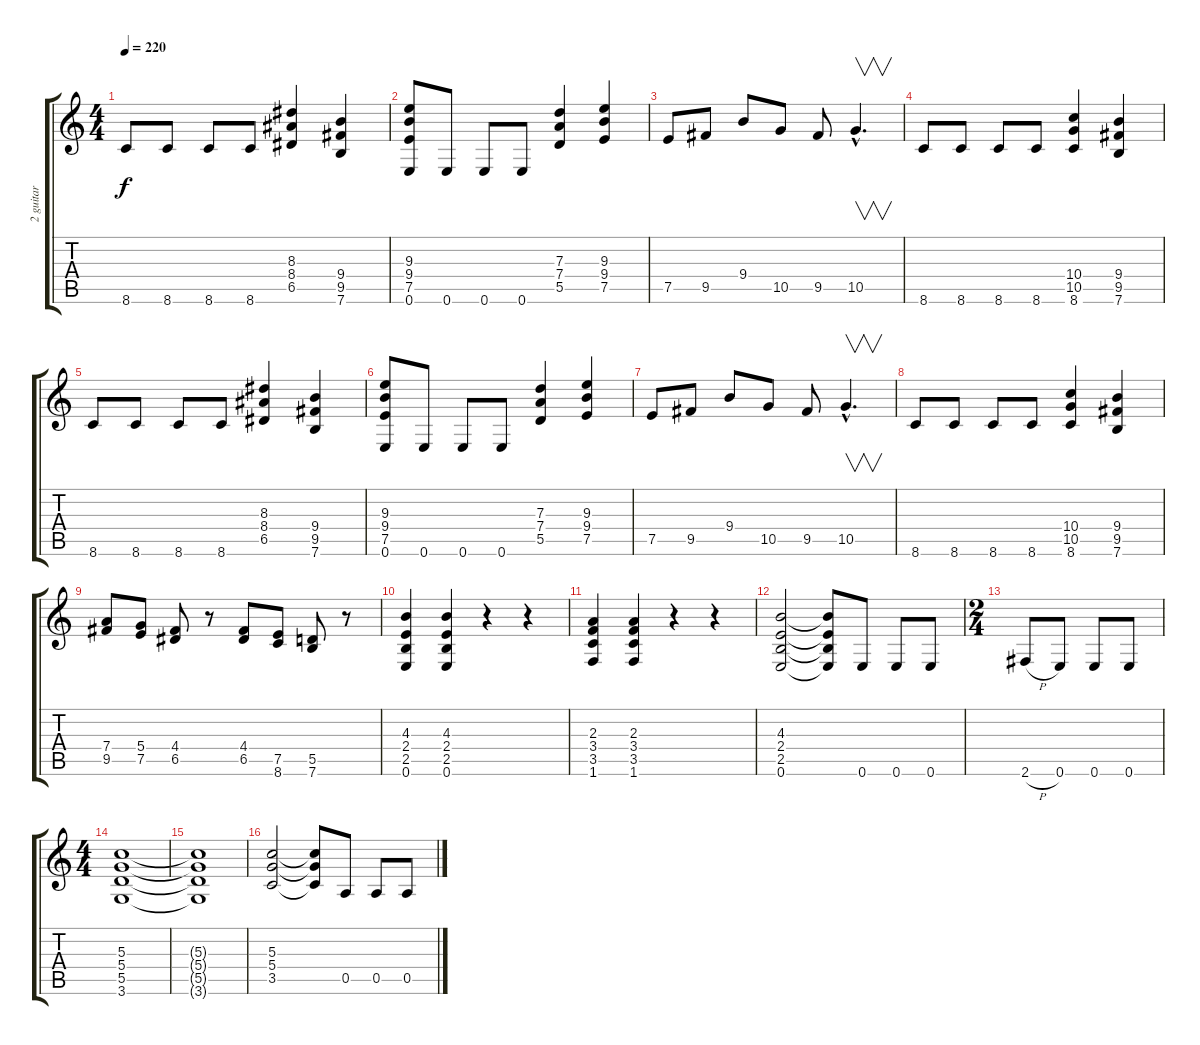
\track ("2 guitar" "2 guitar") {instrument overdrivenguitar}
\staff {score tabs}
\tuning (E4 B3 G3 D3 A2 E2) {hide}
\ts (4 4)
\tempo 220
\clef g2
\ks c
8.6.8{dy f} 8.6.8 8.6.8 8.6.8 (8.3 8.4 6.5).4 (9.4 9.5 7.6).4 |
(9.3 9.4 7.5 0.6).8 0.6.8 0.6.8 0.6.8 (7.3 7.4 5.5).4 (9.3 9.4 7.5).4 |
7.5.8 9.5.8 9.4.8 10.5.8 9.5.8 10.5{hac}.4{v d} |
8.6.8 8.6.8 8.6.8 8.6.8 (10.4 10.5 8.6).4 (9.4 9.5 7.6).4 |
8.6.8 8.6.8 8.6.8 8.6.8 (8.3 8.4 6.5).4 (9.4 9.5 7.6).4 |
(9.3 9.4 7.5 0.6).8 0.6.8 0.6.8 0.6.8 (7.3 7.4 5.5).4 (9.3 9.4 7.5).4 |
7.5.8 9.5.8 9.4.8 10.5.8 9.5.8 10.5{hac}.4{v d} |
8.6.8 8.6.8 8.6.8 8.6.8 (10.4 10.5 8.6).4 (9.4 9.5 7.6).4 |
(7.4 9.5).8 (5.4 7.5).8 (4.4 6.5).8 r.8 (4.4 6.5).8 (7.5 8.6).8 (5.5 7.6).8 r.8 |
(4.3 2.4 2.5 0.6).4 (4.3 2.4 2.5 0.6).4 r.4 r.4 |
(2.3 3.4 3.5 1.6).4 (2.3 3.4 3.5 1.6).4 r.4 r.4 |
(4.3 2.4 2.5 0.6).2 (4.3{t} 2.4{t} 2.5{t} 0.6{t}).8 0.6.8 0.6.8 0.6.8 |
\ts (2 4)
2.6{h}.8 0.6.8 0.6.8 0.6.8 |
\ts (4 4)
(5.3 5.4 5.5 3.6).1 |
(5.3{t} 5.4{t} 5.5{t} 3.6{t}).1 |
(5.3 5.4 3.5).2 (5.3{t} 5.4{t} 3.5{t}).8 0.5.8 0.5.8 0.5.8
